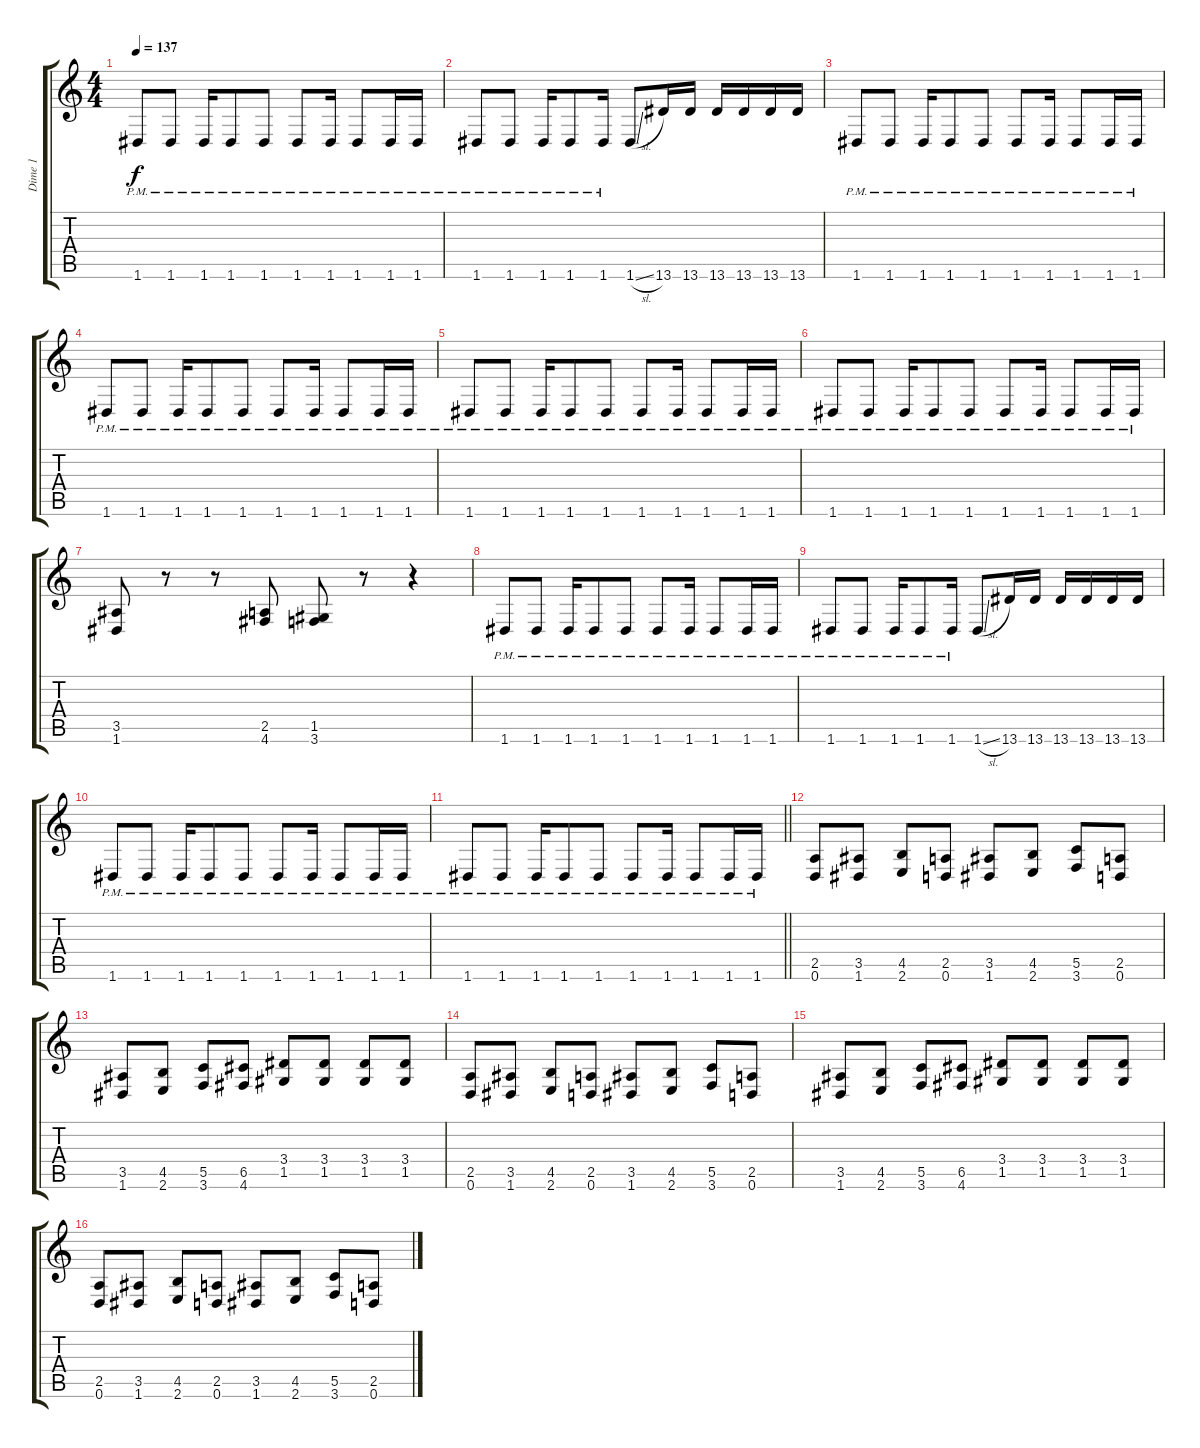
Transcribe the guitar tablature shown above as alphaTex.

\track ("Dime 1" "Dime 1") {instrument distortionguitar}
\staff {score tabs}
\tuning (D4 A3 F3 C3 G2 D2) {hide}
\ts (4 4)
\tempo 137
\clef g2
\ks c
1.6{pm}.8{dy f} 1.6{pm}.8 1.6{pm}.16 1.6{pm}.8 1.6{pm}.8 1.6{pm}.8 1.6{pm}.16 1.6{pm}.8 1.6{pm}.16 1.6{pm}.16 |
1.6{pm}.8 1.6{pm}.8 1.6{pm}.16 1.6{pm}.8 1.6{pm}.16 1.6{sl}.8 13.6.16 13.6.16 13.6.16 13.6.16 13.6.16 13.6.16 |
1.6{pm}.8 1.6{pm}.8 1.6{pm}.16 1.6{pm}.8 1.6{pm}.8 1.6{pm}.8 1.6{pm}.16 1.6{pm}.8 1.6{pm}.16 1.6{pm}.16 |
1.6{pm}.8 1.6{pm}.8 1.6{pm}.16 1.6{pm}.8 1.6{pm}.8 1.6{pm}.8 1.6{pm}.16 1.6{pm}.8 1.6{pm}.16 1.6{pm}.16 |
1.6{pm}.8 1.6{pm}.8 1.6{pm}.16 1.6{pm}.8 1.6{pm}.8 1.6{pm}.8 1.6{pm}.16 1.6{pm}.8 1.6{pm}.16 1.6{pm}.16 |
1.6{pm}.8 1.6{pm}.8 1.6{pm}.16 1.6{pm}.8 1.6{pm}.8 1.6{pm}.8 1.6{pm}.16 1.6{pm}.8 1.6{pm}.16 1.6{pm}.16 |
(3.5 1.6).8 r.8 r.8 (2.5 4.6).8 (1.5 3.6).8 r.8 r.4 |
1.6{pm}.8 1.6{pm}.8 1.6{pm}.16 1.6{pm}.8 1.6{pm}.8 1.6{pm}.8 1.6{pm}.16 1.6{pm}.8 1.6{pm}.16 1.6{pm}.16 |
1.6{pm}.8 1.6{pm}.8 1.6{pm}.16 1.6{pm}.8 1.6{pm}.16 1.6{sl}.8 13.6.16 13.6.16 13.6.16 13.6.16 13.6.16 13.6.16 |
1.6{pm}.8 1.6{pm}.8 1.6{pm}.16 1.6{pm}.8 1.6{pm}.8 1.6{pm}.8 1.6{pm}.16 1.6{pm}.8 1.6{pm}.16 1.6{pm}.16 |
\barLineRight lightlight
1.6{pm}.8 1.6{pm}.8 1.6{pm}.16 1.6{pm}.8 1.6{pm}.8 1.6{pm}.8 1.6{pm}.16 1.6{pm}.8 1.6{pm}.16 1.6{pm}.16 |
(2.5 0.6).8 (3.5 1.6).8 (4.5 2.6).8 (2.5 0.6).8 (3.5 1.6).8 (4.5 2.6).8 (5.5 3.6).8 (2.5 0.6).8 |
(3.5 1.6).8 (4.5 2.6).8 (5.5 3.6).8 (6.5 4.6).8 (3.4 1.5).8 (3.4 1.5).8 (3.4 1.5).8 (3.4 1.5).8 |
(2.5 0.6).8 (3.5 1.6).8 (4.5 2.6).8 (2.5 0.6).8 (3.5 1.6).8 (4.5 2.6).8 (5.5 3.6).8 (2.5 0.6).8 |
(3.5 1.6).8 (4.5 2.6).8 (5.5 3.6).8 (6.5 4.6).8 (3.4 1.5).8 (3.4 1.5).8 (3.4 1.5).8 (3.4 1.5).8 |
(2.5 0.6).8 (3.5 1.6).8 (4.5 2.6).8 (2.5 0.6).8 (3.5 1.6).8 (4.5 2.6).8 (5.5 3.6).8 (2.5 0.6).8
